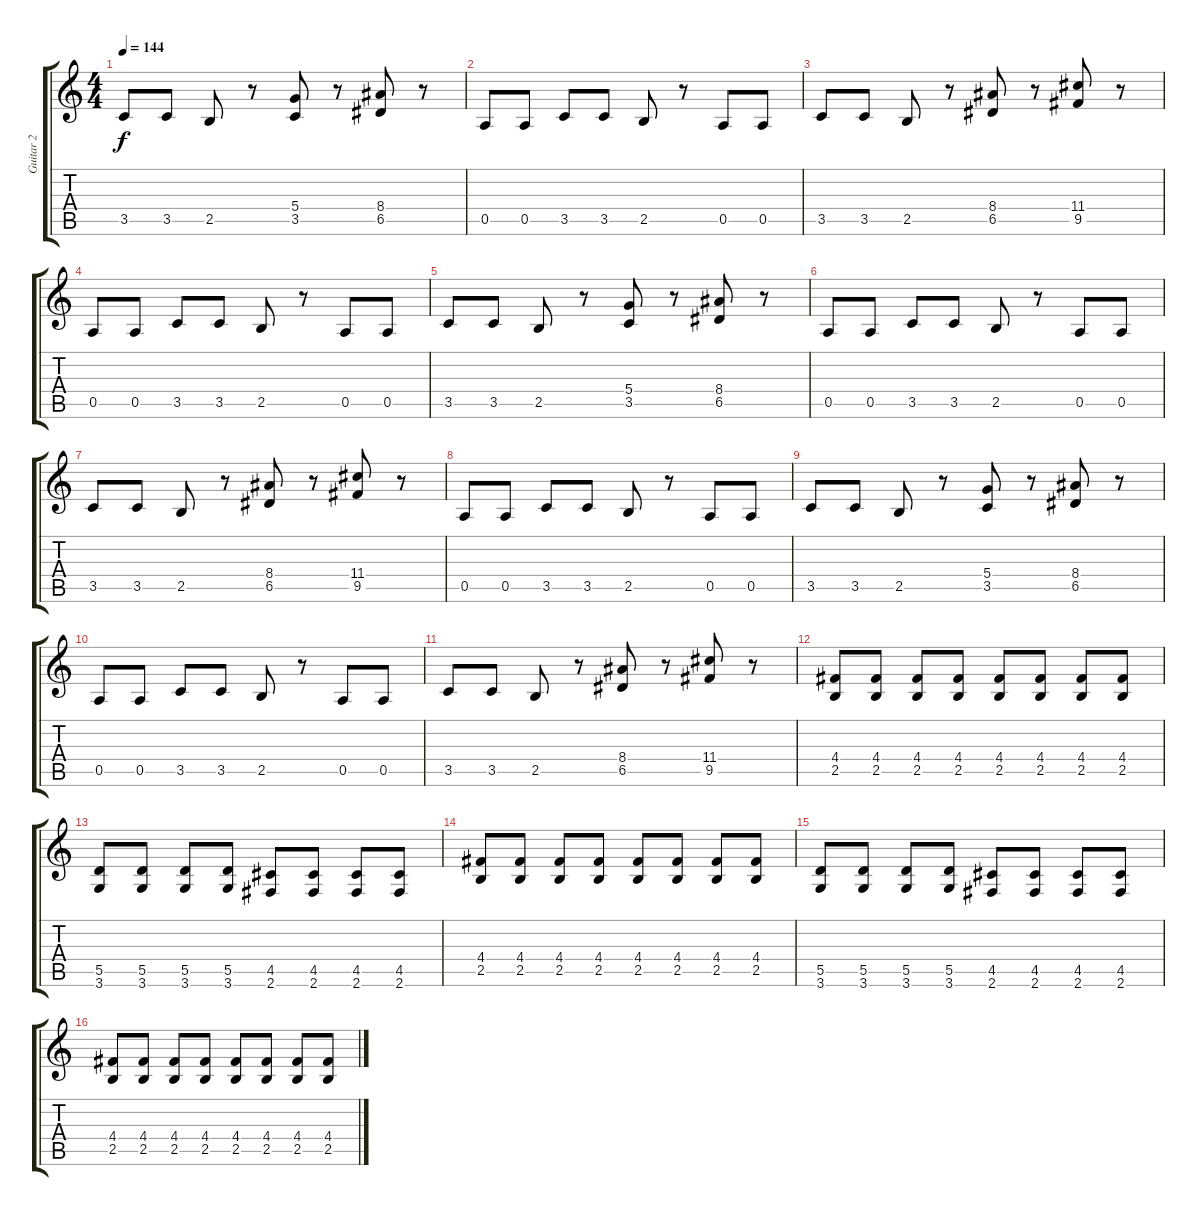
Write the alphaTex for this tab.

\track ("Guitar 2" "Guitar 2") {instrument distortionguitar}
\staff {score tabs}
\tuning (E4 B3 G3 D3 A2 E2) {hide}
\ts (4 4)
\tempo 144
\clef g2
\ks c
3.5.8{dy f} 3.5.8 2.5.8 r.8 (5.4 3.5).8 r.8 (8.4 6.5).8 r.8 |
0.5.8 0.5.8 3.5.8 3.5.8 2.5.8 r.8 0.5.8 0.5.8 |
3.5.8 3.5.8 2.5.8 r.8 (8.4 6.5).8 r.8 (11.4 9.5).8 r.8 |
0.5.8 0.5.8 3.5.8 3.5.8 2.5.8 r.8 0.5.8 0.5.8 |
3.5.8 3.5.8 2.5.8 r.8 (5.4 3.5).8 r.8 (8.4 6.5).8 r.8 |
0.5.8 0.5.8 3.5.8 3.5.8 2.5.8 r.8 0.5.8 0.5.8 |
3.5.8 3.5.8 2.5.8 r.8 (8.4 6.5).8 r.8 (11.4 9.5).8 r.8 |
0.5.8 0.5.8 3.5.8 3.5.8 2.5.8 r.8 0.5.8 0.5.8 |
3.5.8 3.5.8 2.5.8 r.8 (5.4 3.5).8 r.8 (8.4 6.5).8 r.8 |
0.5.8 0.5.8 3.5.8 3.5.8 2.5.8 r.8 0.5.8 0.5.8 |
3.5.8 3.5.8 2.5.8 r.8 (8.4 6.5).8 r.8 (11.4 9.5).8 r.8 |
(4.4 2.5).8 (4.4 2.5).8 (4.4 2.5).8 (4.4 2.5).8 (4.4 2.5).8 (4.4 2.5).8 (4.4 2.5).8 (4.4 2.5).8 |
(5.5 3.6).8 (5.5 3.6).8 (5.5 3.6).8 (5.5 3.6).8 (4.5 2.6).8 (4.5 2.6).8 (4.5 2.6).8 (4.5 2.6).8 |
(4.4 2.5).8 (4.4 2.5).8 (4.4 2.5).8 (4.4 2.5).8 (4.4 2.5).8 (4.4 2.5).8 (4.4 2.5).8 (4.4 2.5).8 |
(5.5 3.6).8 (5.5 3.6).8 (5.5 3.6).8 (5.5 3.6).8 (4.5 2.6).8 (4.5 2.6).8 (4.5 2.6).8 (4.5 2.6).8 |
(4.4 2.5).8 (4.4 2.5).8 (4.4 2.5).8 (4.4 2.5).8 (4.4 2.5).8 (4.4 2.5).8 (4.4 2.5).8 (4.4 2.5).8
